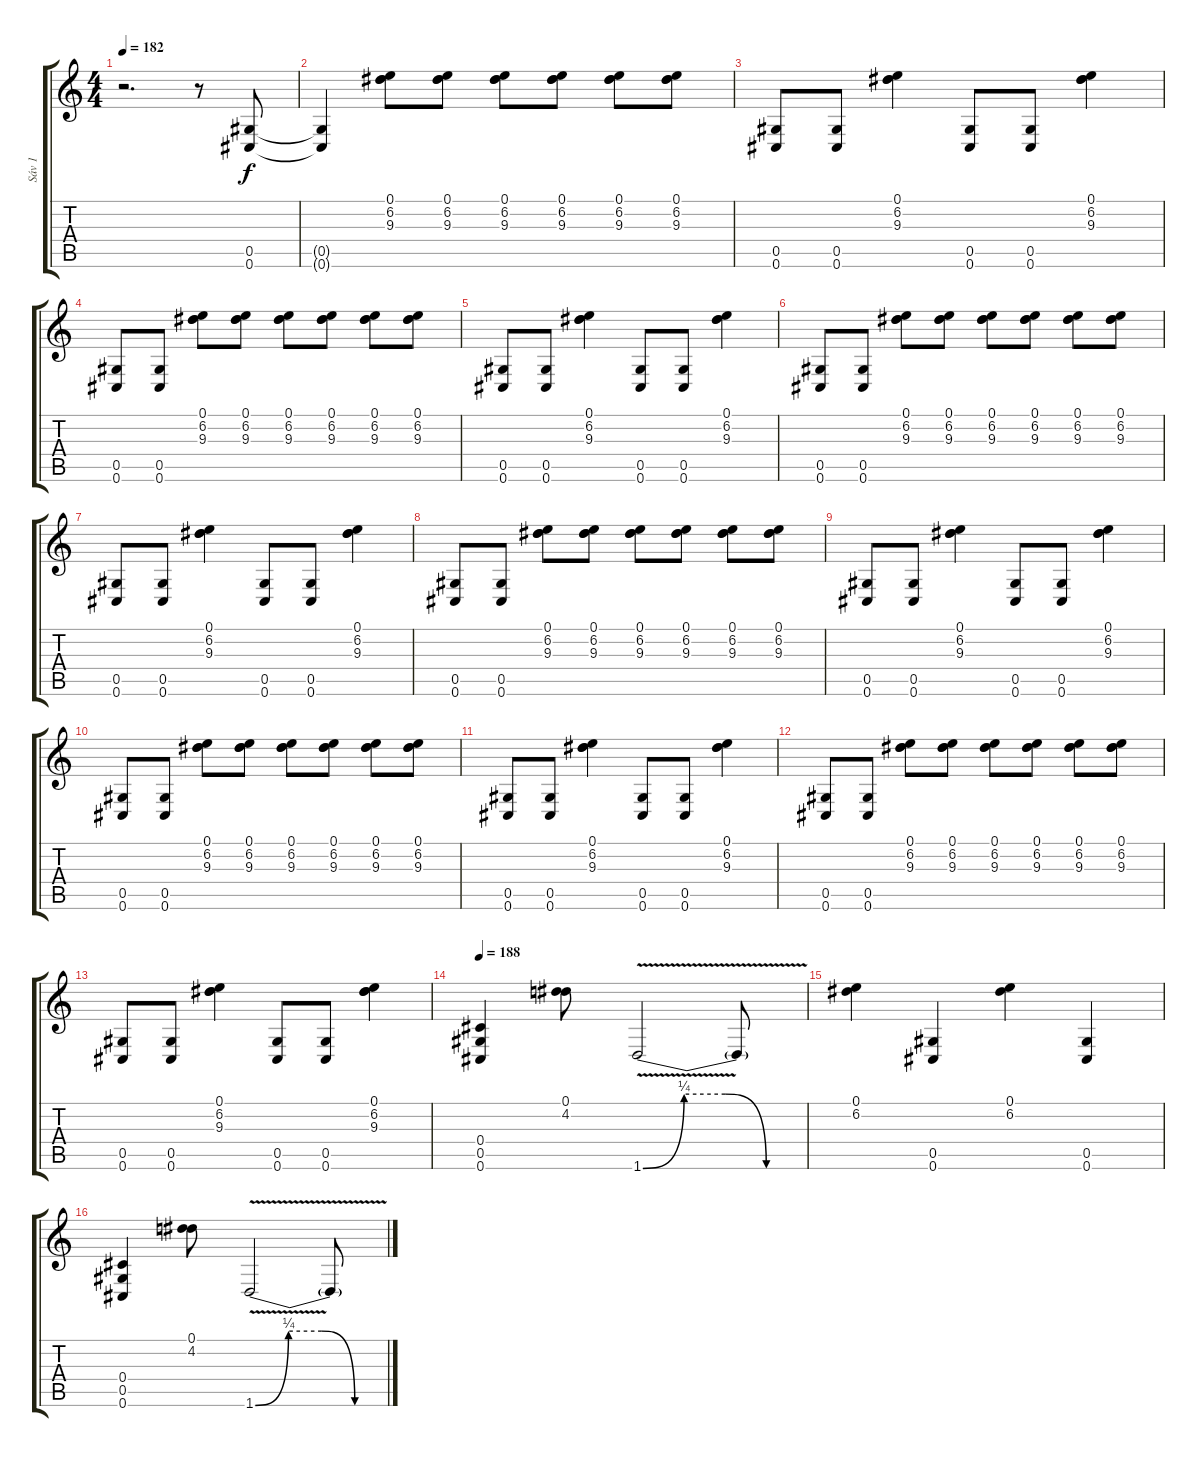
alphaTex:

\track ("Sáv 1" "Sáv 1") {instrument distortionguitar}
\staff {score tabs}
\tuning (Eb4 Bb3 Gb3 Db3 Ab2 Db2) {hide}
\ts (4 4)
\tempo 182
\clef g2
\ks c
r.2{d dy f instrument distortionguitar} r.8 (0.5 0.6).8 |
(0.5{t} 0.6{t}).4 (0.1 6.2 9.3).8 (0.1 6.2 9.3).8 (0.1 6.2 9.3).8 (0.1 6.2 9.3).8 (0.1 6.2 9.3).8 (0.1 6.2 9.3).8 |
(0.5 0.6).8 (0.5 0.6).8 (0.1 6.2 9.3).4 (0.5 0.6).8 (0.5 0.6).8 (0.1 6.2 9.3).4 |
(0.5 0.6).8 (0.5 0.6).8 (0.1 6.2 9.3).8 (0.1 6.2 9.3).8 (0.1 6.2 9.3).8 (0.1 6.2 9.3).8 (0.1 6.2 9.3).8 (0.1 6.2 9.3).8 |
(0.5 0.6).8 (0.5 0.6).8 (0.1 6.2 9.3).4 (0.5 0.6).8 (0.5 0.6).8 (0.1 6.2 9.3).4 |
(0.5 0.6).8 (0.5 0.6).8 (0.1 6.2 9.3).8 (0.1 6.2 9.3).8 (0.1 6.2 9.3).8 (0.1 6.2 9.3).8 (0.1 6.2 9.3).8 (0.1 6.2 9.3).8 |
(0.5 0.6).8 (0.5 0.6).8 (0.1 6.2 9.3).4 (0.5 0.6).8 (0.5 0.6).8 (0.1 6.2 9.3).4 |
(0.5 0.6).8 (0.5 0.6).8 (0.1 6.2 9.3).8 (0.1 6.2 9.3).8 (0.1 6.2 9.3).8 (0.1 6.2 9.3).8 (0.1 6.2 9.3).8 (0.1 6.2 9.3).8 |
(0.5 0.6).8 (0.5 0.6).8 (0.1 6.2 9.3).4 (0.5 0.6).8 (0.5 0.6).8 (0.1 6.2 9.3).4 |
(0.5 0.6).8 (0.5 0.6).8 (0.1 6.2 9.3).8 (0.1 6.2 9.3).8 (0.1 6.2 9.3).8 (0.1 6.2 9.3).8 (0.1 6.2 9.3).8 (0.1 6.2 9.3).8 |
(0.5 0.6).8 (0.5 0.6).8 (0.1 6.2 9.3).4 (0.5 0.6).8 (0.5 0.6).8 (0.1 6.2 9.3).4 |
(0.5 0.6).8 (0.5 0.6).8 (0.1 6.2 9.3).8 (0.1 6.2 9.3).8 (0.1 6.2 9.3).8 (0.1 6.2 9.3).8 (0.1 6.2 9.3).8 (0.1 6.2 9.3).8 |
(0.5 0.6).8 (0.5 0.6).8 (0.1 6.2 9.3).4 (0.5 0.6).8 (0.5 0.6).8 (0.1 6.2 9.3).4 |
\tempo 188
(0.4 0.5 0.6).4 (0.1 4.2).8 1.6{be (custom 0 0 15 1 30 1 45 0 60 0) v}.2 1.6{t}.8 |
(0.1 6.2).4 (0.5 0.6).4 (0.1 6.2).4 (0.5 0.6).4 |
(0.4 0.5 0.6).4 (0.1 4.2).8 1.6{be (custom 0 0 15 1 30 1 45 0 60 0) v}.2 1.6{t}.8
